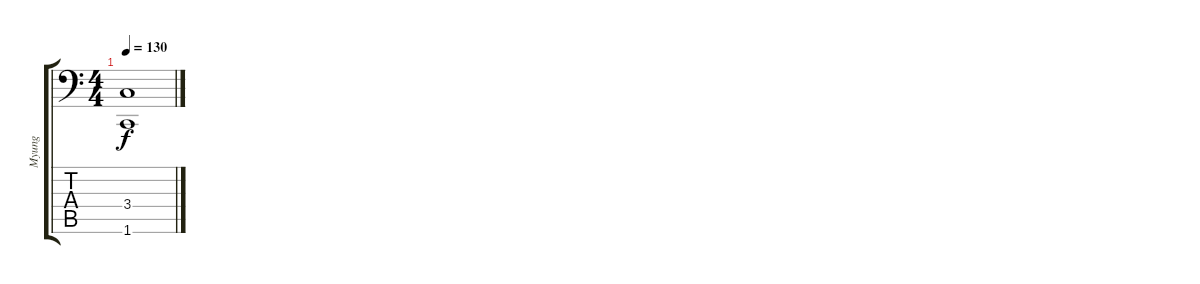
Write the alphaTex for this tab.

\track ("Myung" "Myung") {instrument electricbassfinger}
\staff {score tabs}
\tuning (C3 G2 D2 A1 E1 B0) {hide}
\ts (4 4)
\tempo 130
\clef f4
\ks c
(3.4{t} 1.6{t}).1{dy f}
